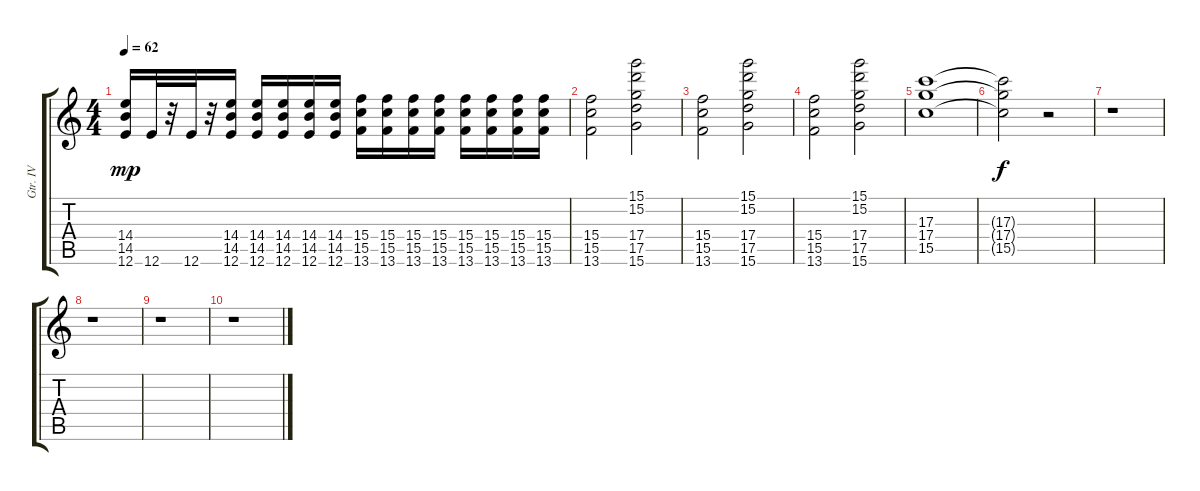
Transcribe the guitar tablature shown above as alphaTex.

\track ("Gtr. IV" "Gtr. IV") {instrument distortionguitar}
\staff {score tabs}
\tuning (E4 B3 G3 D3 A2 E2) {hide}
\ts (4 4)
\tempo 62
\clef g2
\ks c
(14.4 14.5 12.6).16{dy mp} 12.6.32 r.32 12.6.32 r.32 (14.4 14.5 12.6).16 (14.4 14.5 12.6).16 (14.4 14.5 12.6).16 (14.4 14.5 12.6).16 (14.4 14.5 12.6).16 (15.4 15.5 13.6).16 (15.4 15.5 13.6).16 (15.4 15.5 13.6).16 (15.4 15.5 13.6).16 (15.4 15.5 13.6).16 (15.4 15.5 13.6).16 (15.4 15.5 13.6).16 (15.4 15.5 13.6).16 |
(15.4 15.5 13.6).2 (15.1 15.2 17.4 17.5 15.6).2 |
(15.4 15.5 13.6).2 (15.1 15.2 17.4 17.5 15.6).2 |
(15.4 15.5 13.6).2 (15.1 15.2 17.4 17.5 15.6).2 |
(17.3 17.4 15.5).1 |
(17.3{t} 17.4{t} 15.5{t}).2{dy f} r.2 |
r.1 |
r.1 |
r.1 |
r.1
